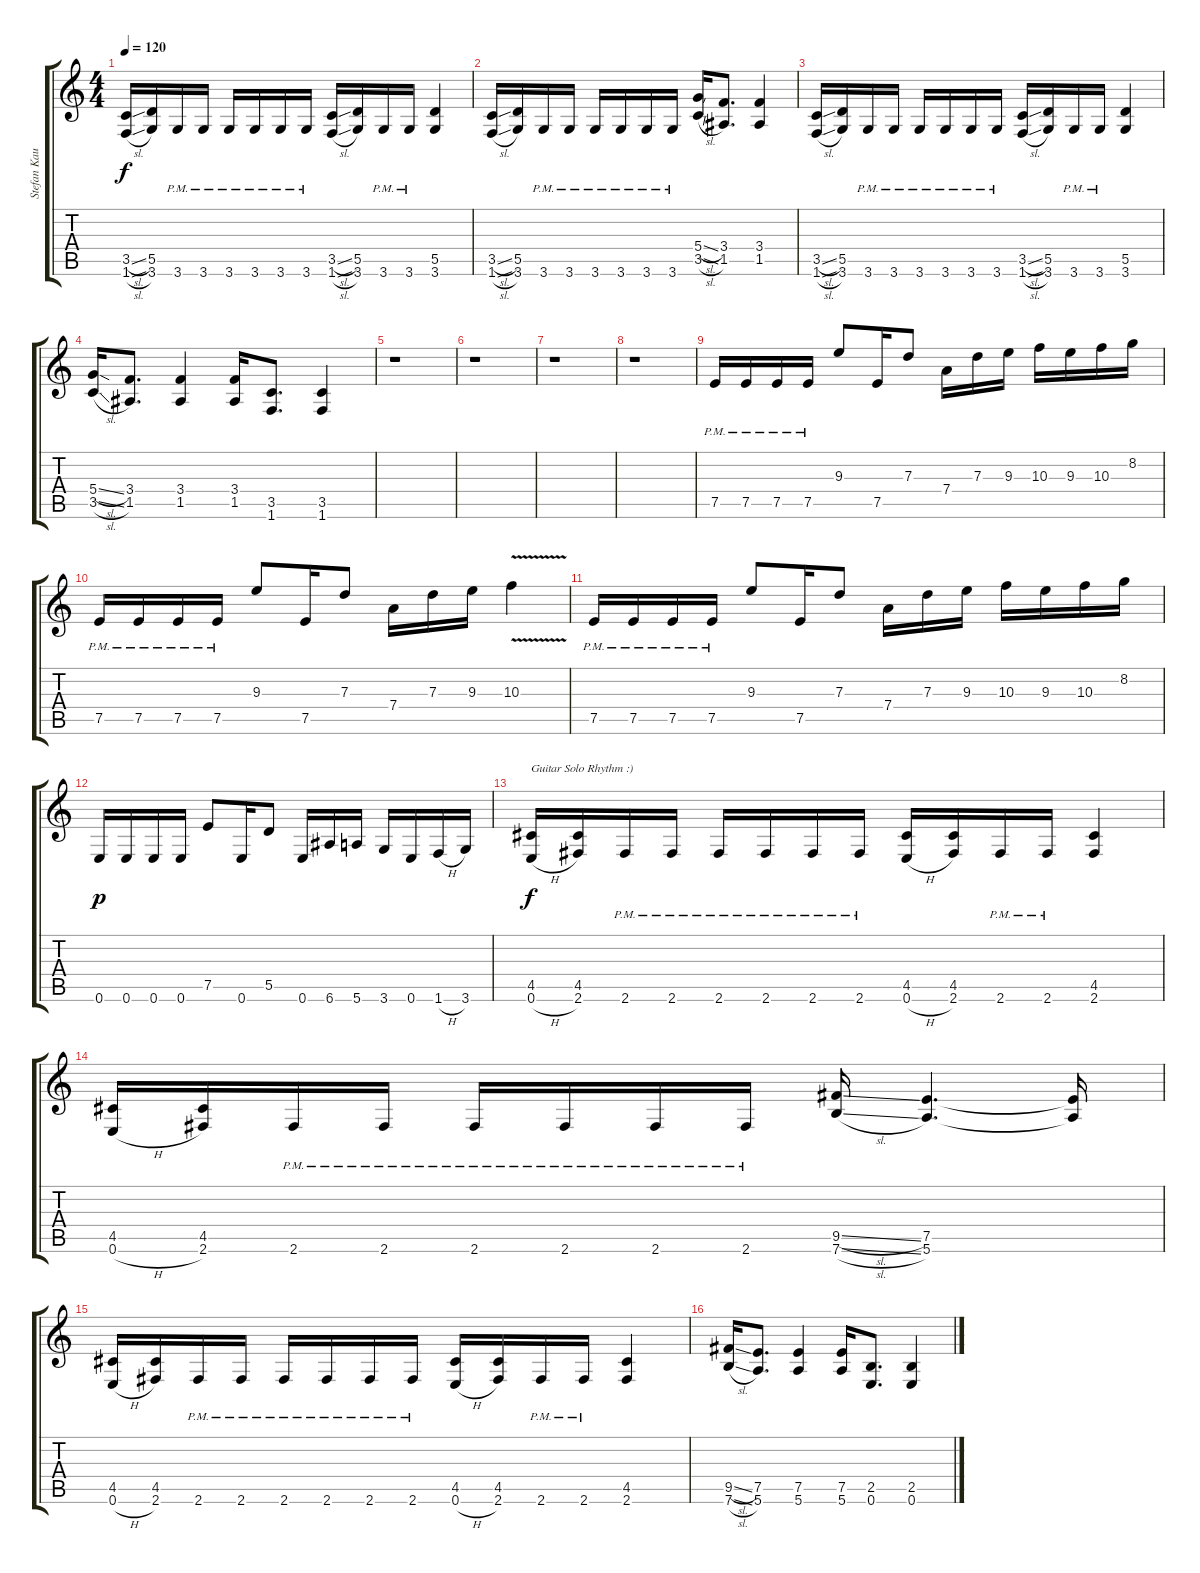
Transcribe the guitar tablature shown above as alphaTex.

\track ("Stefan Kaufmann" "Stefan Kau") {instrument distortionguitar}
\staff {score tabs}
\tuning (E4 B3 G3 D3 A2 E2) {hide}
\ts (4 4)
\tempo 120
\clef g2
\ks c
(3.5{sl} 1.6{sl}).16{dy f} (5.5 3.6).16 3.6{pm}.16 3.6{pm}.16 3.6{pm}.16 3.6{pm}.16 3.6{pm}.16 3.6{pm}.16 (3.5{sl} 1.6{sl}).16 (5.5 3.6).16 3.6{pm}.16 3.6{pm}.16 (5.5 3.6).4 |
(3.5{sl} 1.6{sl}).16 (5.5 3.6).16 3.6{pm}.16 3.6{pm}.16 3.6{pm}.16 3.6{pm}.16 3.6{pm}.16 3.6{pm}.16 (5.4{sl} 3.5{sl}).16 (3.4 1.5).8{d} (3.4 1.5).4 |
(3.5{sl} 1.6{sl}).16 (5.5 3.6).16 3.6{pm}.16 3.6{pm}.16 3.6{pm}.16 3.6{pm}.16 3.6{pm}.16 3.6{pm}.16 (3.5{sl} 1.6{sl}).16 (5.5 3.6).16 3.6{pm}.16 3.6{pm}.16 (5.5 3.6).4 |
(5.4{sl} 3.5{sl}).16 (3.4 1.5).8{d} (3.4 1.5).4 (3.4 1.5).16 (3.5 1.6).8{d} (3.5 1.6).4 |
r.1 |
r.1 |
r.1 |
r.1 |
7.5{pm}.16 7.5{pm}.16 7.5{pm}.16 7.5{pm}.16 9.3.8 7.5.16 7.3.8 7.4.16 7.3.16 9.3.16 10.3.16 9.3.16 10.3.16 8.2.16 |
7.5{pm}.16 7.5{pm}.16 7.5{pm}.16 7.5{pm}.16 9.3.8 7.5.16 7.3.8 7.4.16 7.3.16 9.3.16 10.3{v}.4 |
7.5{pm}.16 7.5{pm}.16 7.5{pm}.16 7.5{pm}.16 9.3.8 7.5.16 7.3.8 7.4.16 7.3.16 9.3.16 10.3.16 9.3.16 10.3.16 8.2.16 |
0.6.16{dy p} 0.6.16 0.6.16 0.6.16 7.5.8 0.6.16 5.5.8 0.6.16 6.6.16 5.6.16 3.6.16 0.6.16 1.6{h}.16 3.6.16 |
(4.5 0.6{h}).16{txt "Guitar Solo Rhythm :)" dy f} (4.5 2.6).16 2.6{pm}.16 2.6{pm}.16 2.6{pm}.16 2.6{pm}.16 2.6{pm}.16 2.6{pm}.16 (4.5 0.6{h}).16 (4.5 2.6).16 2.6{pm}.16 2.6{pm}.16 (4.5 2.6).4 |
(4.5 0.6{h}).16 (4.5 2.6).16 2.6{pm}.16 2.6{pm}.16 2.6{pm}.16 2.6{pm}.16 2.6{pm}.16 2.6{pm}.16 (9.5{sl} 7.6{sl}).16 (7.5 5.6).4{d} (7.5{t} 5.6{t}).16 |
(4.5 0.6{h}).16 (4.5 2.6).16 2.6{pm}.16 2.6{pm}.16 2.6{pm}.16 2.6{pm}.16 2.6{pm}.16 2.6{pm}.16 (4.5 0.6{h}).16 (4.5 2.6).16 2.6{pm}.16 2.6{pm}.16 (4.5 2.6).4 |
(9.5{sl} 7.6{sl}).16 (7.5 5.6).8{d} (7.5 5.6).4 (7.5 5.6).16 (2.5 0.6).8{d} (2.5 0.6).4
